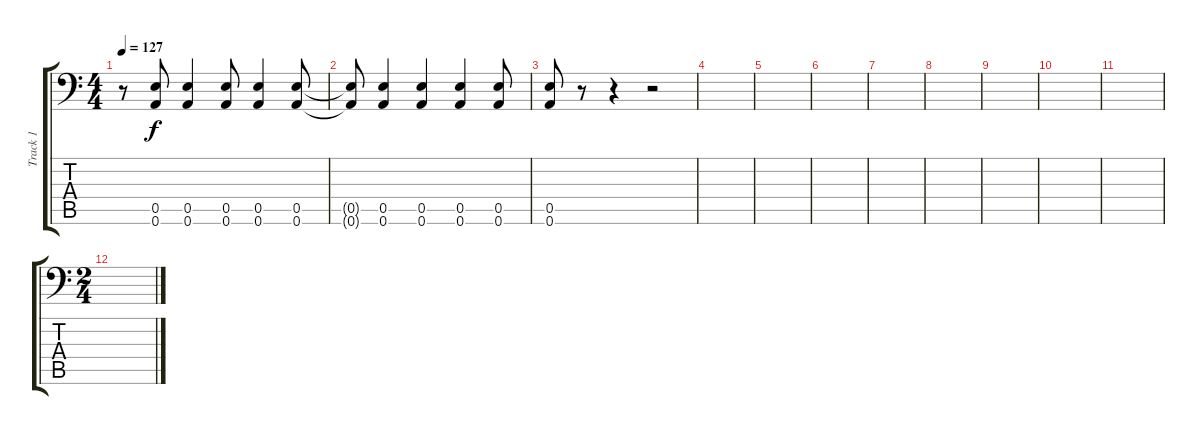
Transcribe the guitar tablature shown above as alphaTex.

\track ("Track 1" "Track 1") {instrument overdrivenguitar}
\staff {score tabs}
\tuning (B3 Gb3 D3 A2 E2 A1) {hide}
\ts (4 4)
\tempo 127
\clef f4
\ks c
r.8{dy f} (0.5 0.6).8 (0.5 0.6).4 (0.5 0.6).8 (0.5 0.6).4 (0.5 0.6).8 |
(0.5{t} 0.6{t}).8 (0.5 0.6).4 (0.5 0.6).4 (0.5 0.6).4 (0.5 0.6).8 |
(0.5 0.6).8 r.8 r.4 r.2 |
|
|
|
|
|
|
|
|
\ts (2 4)
